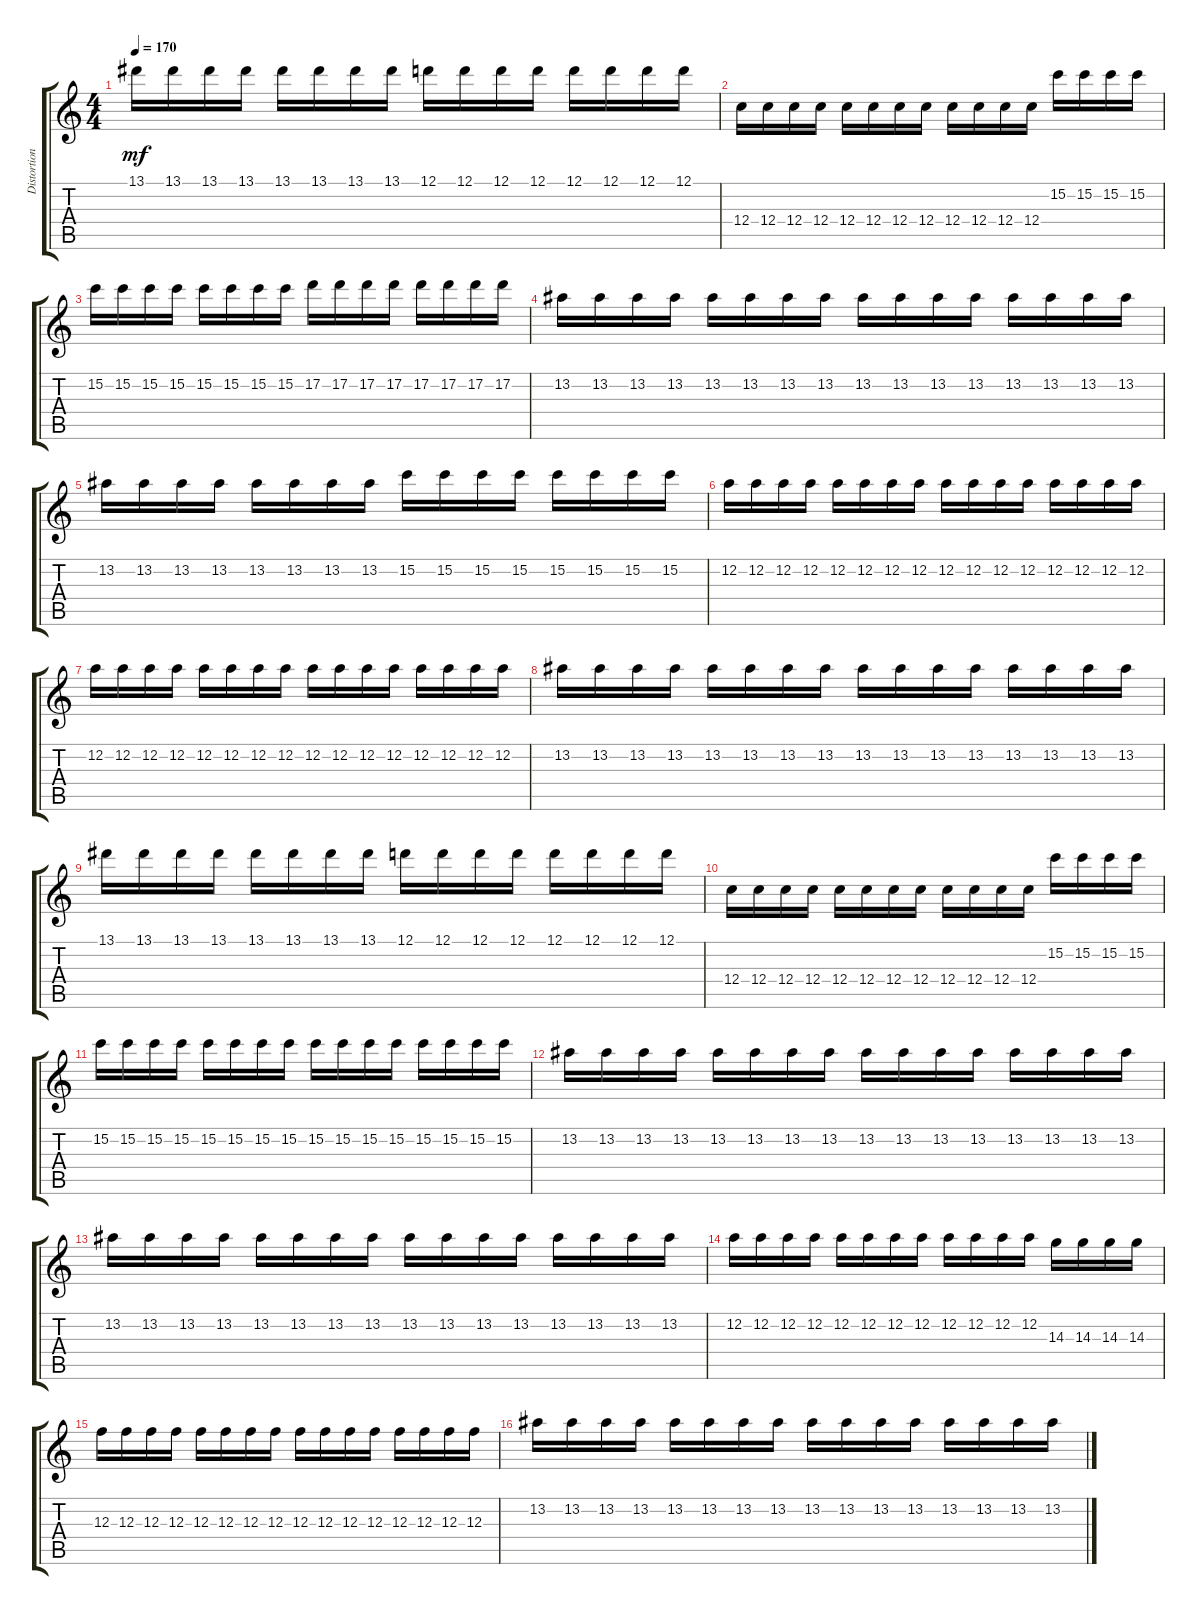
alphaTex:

\track ("Distortion Guitar" "Distortion") {instrument distortionguitar}
\staff {score tabs}
\tuning (D4 A3 F3 C3 G2 D2) {hide}
\ts (4 4)
\tempo 170
\clef g2
\ks c
13.1.16{dy mf} 13.1.16 13.1.16 13.1.16 13.1.16 13.1.16 13.1.16 13.1.16 12.1.16 12.1.16 12.1.16 12.1.16 12.1.16 12.1.16 12.1.16 12.1.16 |
12.4.16 12.4.16 12.4.16 12.4.16 12.4.16 12.4.16 12.4.16 12.4.16 12.4.16 12.4.16 12.4.16 12.4.16 15.2.16 15.2.16 15.2.16 15.2.16 |
15.2.16 15.2.16 15.2.16 15.2.16 15.2.16 15.2.16 15.2.16 15.2.16 17.2.16 17.2.16 17.2.16 17.2.16 17.2.16 17.2.16 17.2.16 17.2.16 |
13.2.16 13.2.16 13.2.16 13.2.16 13.2.16 13.2.16 13.2.16 13.2.16 13.2.16 13.2.16 13.2.16 13.2.16 13.2.16 13.2.16 13.2.16 13.2.16 |
13.2.16 13.2.16 13.2.16 13.2.16 13.2.16 13.2.16 13.2.16 13.2.16 15.2.16 15.2.16 15.2.16 15.2.16 15.2.16 15.2.16 15.2.16 15.2.16 |
12.2.16 12.2.16 12.2.16 12.2.16 12.2.16 12.2.16 12.2.16 12.2.16 12.2.16 12.2.16 12.2.16 12.2.16 12.2.16 12.2.16 12.2.16 12.2.16 |
12.2.16 12.2.16 12.2.16 12.2.16 12.2.16 12.2.16 12.2.16 12.2.16 12.2.16 12.2.16 12.2.16 12.2.16 12.2.16 12.2.16 12.2.16 12.2.16 |
13.2.16 13.2.16 13.2.16 13.2.16 13.2.16 13.2.16 13.2.16 13.2.16 13.2.16 13.2.16 13.2.16 13.2.16 13.2.16 13.2.16 13.2.16 13.2.16 |
13.1.16 13.1.16 13.1.16 13.1.16 13.1.16 13.1.16 13.1.16 13.1.16 12.1.16 12.1.16 12.1.16 12.1.16 12.1.16 12.1.16 12.1.16 12.1.16 |
12.4.16 12.4.16 12.4.16 12.4.16 12.4.16 12.4.16 12.4.16 12.4.16 12.4.16 12.4.16 12.4.16 12.4.16 15.2.16 15.2.16 15.2.16 15.2.16 |
15.2.16 15.2.16 15.2.16 15.2.16 15.2.16 15.2.16 15.2.16 15.2.16 15.2.16 15.2.16 15.2.16 15.2.16 15.2.16 15.2.16 15.2.16 15.2.16 |
13.2.16 13.2.16 13.2.16 13.2.16 13.2.16 13.2.16 13.2.16 13.2.16 13.2.16 13.2.16 13.2.16 13.2.16 13.2.16 13.2.16 13.2.16 13.2.16 |
13.2.16 13.2.16 13.2.16 13.2.16 13.2.16 13.2.16 13.2.16 13.2.16 13.2.16 13.2.16 13.2.16 13.2.16 13.2.16 13.2.16 13.2.16 13.2.16 |
12.2.16 12.2.16 12.2.16 12.2.16 12.2.16 12.2.16 12.2.16 12.2.16 12.2.16 12.2.16 12.2.16 12.2.16 14.3.16 14.3.16 14.3.16 14.3.16 |
12.3.16 12.3.16 12.3.16 12.3.16 12.3.16 12.3.16 12.3.16 12.3.16 12.3.16 12.3.16 12.3.16 12.3.16 12.3.16 12.3.16 12.3.16 12.3.16 |
13.2.16 13.2.16 13.2.16 13.2.16 13.2.16 13.2.16 13.2.16 13.2.16 13.2.16 13.2.16 13.2.16 13.2.16 13.2.16 13.2.16 13.2.16 13.2.16
